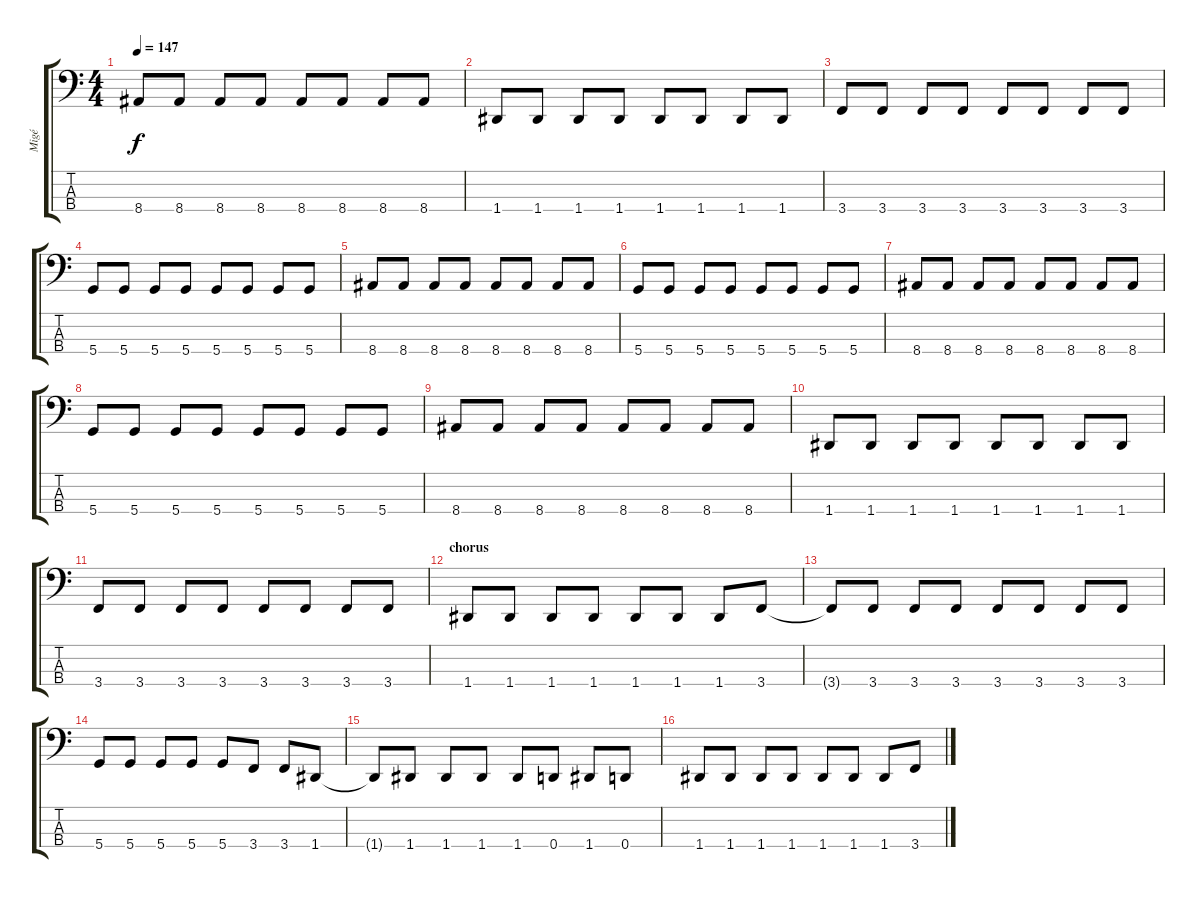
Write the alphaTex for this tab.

\track ("Migé" "Migé") {instrument electricbassfinger}
\staff {score tabs}
\tuning (G2 D2 A1 D1) {hide}
\ts (4 4)
\tempo 147
\clef f4
\ks c
8.4.8{dy f} 8.4.8 8.4.8 8.4.8 8.4.8 8.4.8 8.4.8 8.4.8 |
1.4.8 1.4.8 1.4.8 1.4.8 1.4.8 1.4.8 1.4.8 1.4.8 |
3.4.8 3.4.8 3.4.8 3.4.8 3.4.8 3.4.8 3.4.8 3.4.8 |
5.4.8 5.4.8 5.4.8 5.4.8 5.4.8 5.4.8 5.4.8 5.4.8 |
8.4.8 8.4.8 8.4.8 8.4.8 8.4.8 8.4.8 8.4.8 8.4.8 |
5.4.8 5.4.8 5.4.8 5.4.8 5.4.8 5.4.8 5.4.8 5.4.8 |
8.4.8 8.4.8 8.4.8 8.4.8 8.4.8 8.4.8 8.4.8 8.4.8 |
5.4.8 5.4.8 5.4.8 5.4.8 5.4.8 5.4.8 5.4.8 5.4.8 |
8.4.8 8.4.8 8.4.8 8.4.8 8.4.8 8.4.8 8.4.8 8.4.8 |
1.4.8 1.4.8 1.4.8 1.4.8 1.4.8 1.4.8 1.4.8 1.4.8 |
3.4.8 3.4.8 3.4.8 3.4.8 3.4.8 3.4.8 3.4.8 3.4.8 |
\section ("" "chorus")
1.4.8 1.4.8 1.4.8 1.4.8 1.4.8 1.4.8 1.4.8 3.4.8 |
3.4{t}.8 3.4.8 3.4.8 3.4.8 3.4.8 3.4.8 3.4.8 3.4.8 |
5.4.8 5.4.8 5.4.8 5.4.8 5.4.8 3.4.8 3.4.8 1.4.8 |
1.4{t}.8 1.4.8 1.4.8 1.4.8 1.4.8 0.4.8 1.4.8 0.4.8 |
1.4.8 1.4.8 1.4.8 1.4.8 1.4.8 1.4.8 1.4.8 3.4.8
